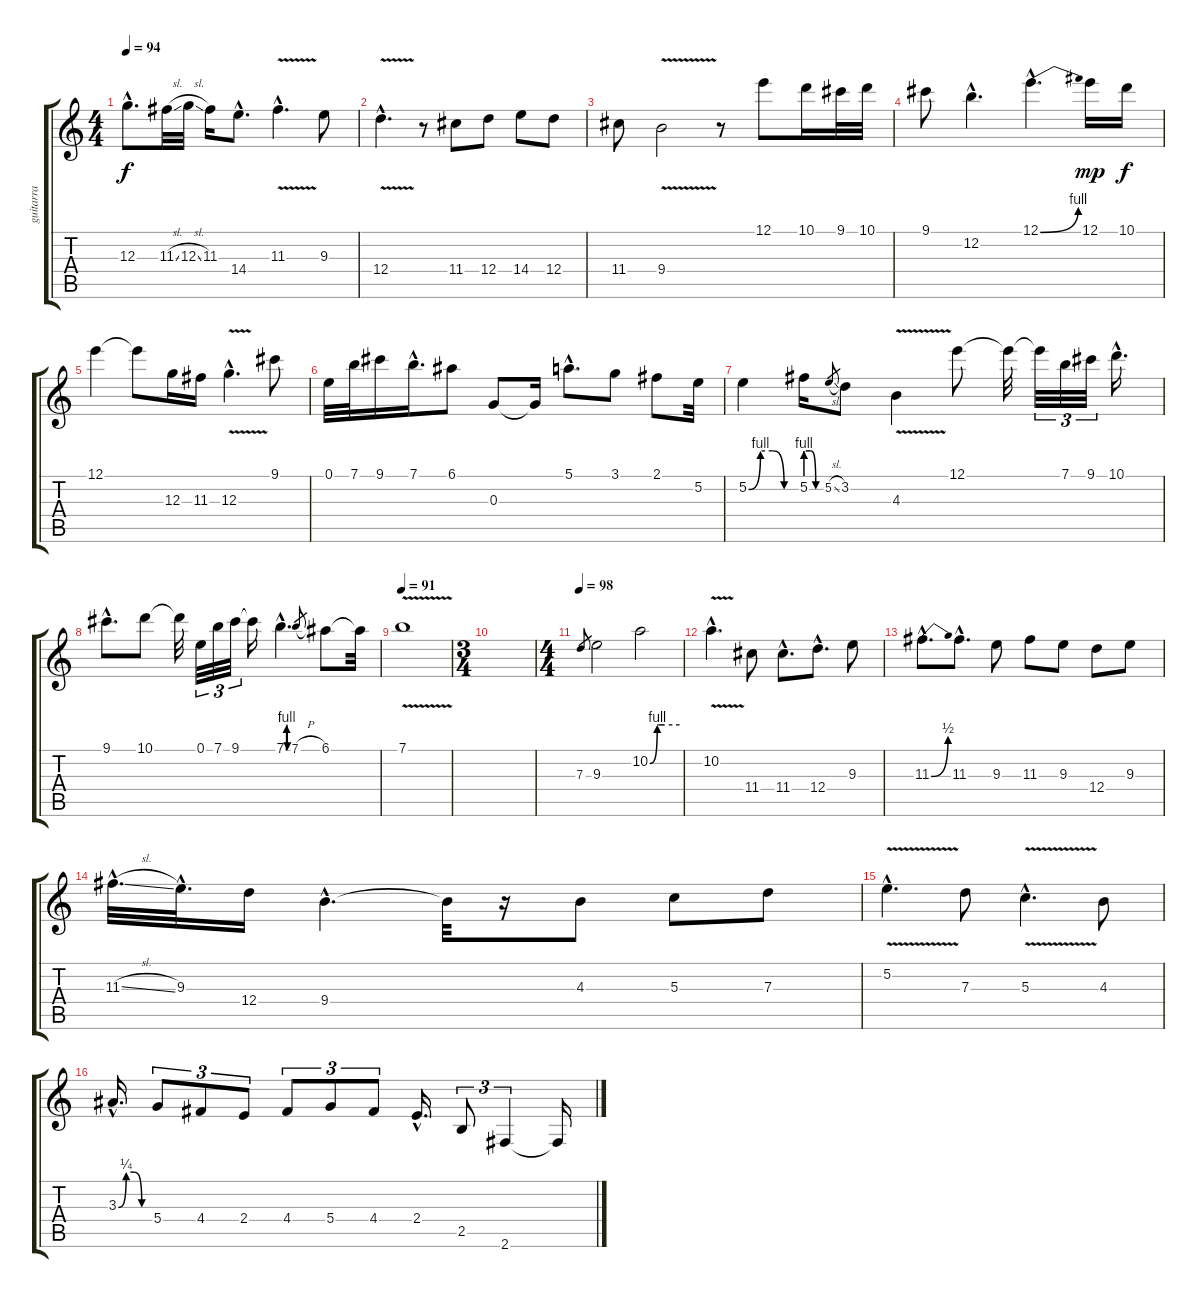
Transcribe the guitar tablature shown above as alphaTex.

\track ("guitarra" "guitarra") {instrument overdrivenguitar}
\staff {score tabs}
\tuning (E4 B3 G3 D3 A2 E2) {hide}
\ts (4 4)
\tempo 94
\clef g2
\ks c
12.3{hac}.8{d dy f} 11.3{sl}.32 12.3{sl}.32 11.3.16 14.4{hac}.8{d} 11.3{v hac}.4{d} 9.3.8 |
12.4{v hac}.4{d} r.8 11.4.8 12.4.8 14.4.8 12.4.8 |
11.4.8 9.4{v}.2 r.8 12.1.8 10.1.16 9.1.32 10.1.32 |
9.1.8 12.2{hac}.4{d} 12.1{be (bend 0 0 60 4) hac}.4{d} 12.1.16{dy mp} 10.1.16{dy f} |
12.1.4 12.1{t}.8 12.3.16 11.3.16 12.3{v hac}.4{d} 9.1.8 |
0.1.32 7.1.32 9.1.16 7.1{hac}.16{d} 6.1.8 0.3.8 0.3{t}.16 5.1{hac}.8{d} 3.1.8 2.1.8 5.2.32 |
5.2{be (custom 0 0 15 4 30 4 45 0 60 0)}.4 5.2{be (custom 0 4 20 4 40 0 60 0)}.16 5.2{sl}.8{gr} 3.2.8 4.3{v}.4 12.1.8 12.1{t}.32 12.1{t}.32{tu (3 2)} 7.1.32{tu (3 2)} 9.1.32{tu (3 2)} 10.1{hac}.16{d} |
9.1{hac}.8{d} 10.1.8 10.1{t}.32 0.1.32{tu (3 2)} 7.1.32{tu (3 2)} 9.1.32{tu (3 2)} 9.1{t}.16 7.1{be (custom 0 0 15 4 30 4 45 0 60 0) hac}.4{d} 7.1{h}.8{gr} 6.1.8 6.1{t}.32 |
\tempo 91
7.1{v}.1 |
\ts (3 4)
|
\ts (4 4)
\tempo 98
7.3.8{gr} 9.3.2 10.2{be (custom 0 0 15 4 17 4 19 4 30 4 60 4)}.2 |
10.2{v hac}.4{d} 11.4.8 11.4{hac}.8{d} 12.4{hac}.8{d} 9.3.8 |
11.3{be (bend 0 0 60 2) hac}.8{d} 11.3{hac}.8{d} 9.3.8 11.3.8 9.3.8 12.4.8 9.3.8 |
11.3{sl hac}.32{d} 9.3{hac}.32{d} 12.4.16 9.4{hac}.4{d} 9.4{t}.32 r.16 4.3.8 5.3.8 7.3.8 |
5.2{v hac}.4{d} 7.3.8 5.3{v hac}.4{d} 4.3.8 |
3.3{be (custom 0 0 15 1 30 1 45 0 60 0) hac}.16{d} 5.4.8{tu (3 2)} 4.4.8{tu (3 2)} 2.4.8{tu (3 2)} 4.4.8{tu (3 2)} 5.4.8{tu (3 2)} 4.4.8{tu (3 2)} 2.4{hac}.16{d} 2.5.8{tu (3 2)} 2.6.4{tu (3 2)} 2.6{t}.16
